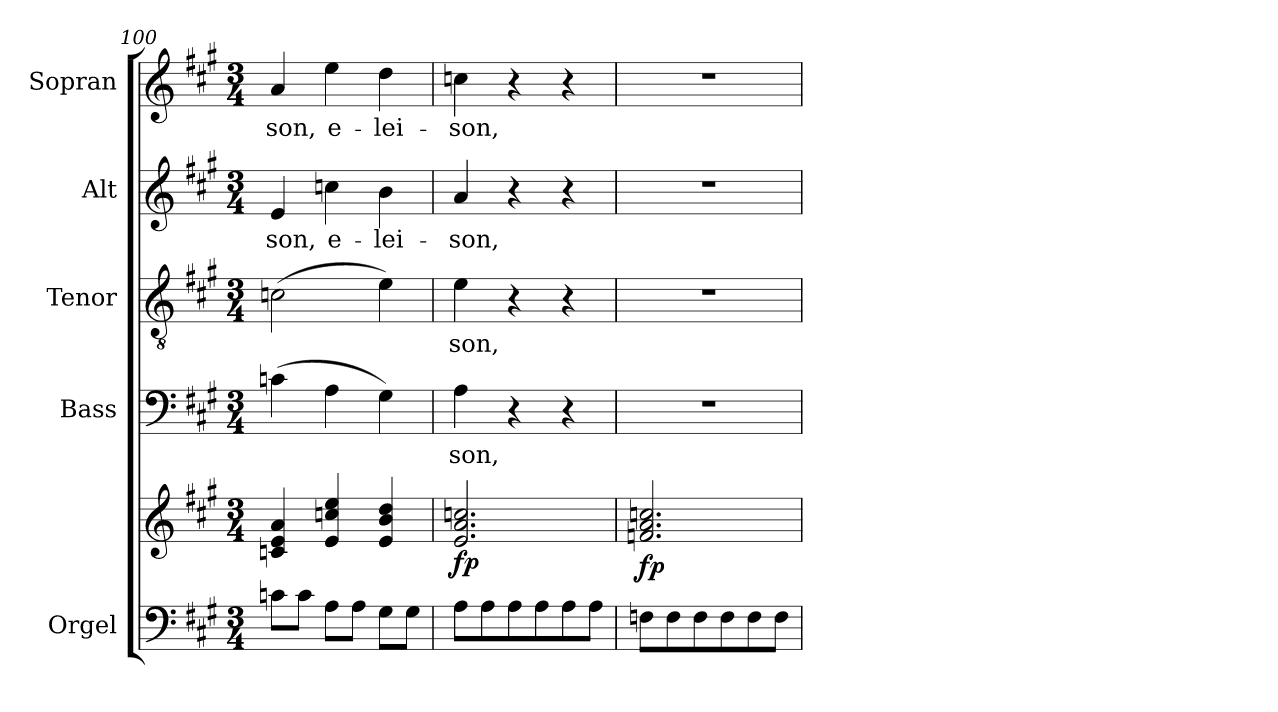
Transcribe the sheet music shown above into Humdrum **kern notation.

**kern	**kern	**dynam	**kern	**text	**kern	**text	**kern	**text	**kern	**text
*part5	*part5	*part5	*part4	*part4	*part3	*part3	*part2	*part2	*part1	*part1
*staff6	*staff5	*staff5/6	*staff4	*staff4	*staff3	*staff3	*staff2	*staff2	*staff1	*staff1
*I"Orgel	*	*	*I"Bass	*	*I"Tenor	*	*I"Alt	*	*I"Sopran	*
*I'Org.	*	*	*I'B.	*	*I'T.	*	*I'A.	*	*I'S.	*
*clefF4	*clefG2	*	*clefF4	*	*clefGv2	*	*clefG2	*	*clefG2	*
*k[f#c#g#]	*k[f#c#g#]	*	*k[f#c#g#]	*	*k[f#c#g#]	*	*k[f#c#g#]	*	*k[f#c#g#]	*
*A:	*A:	*	*A:	*	*A:	*	*A:	*	*A:	*
*M3/4	*M3/4	*	*M3/4	*	*M3/4	*	*M3/4	*	*M3/4	*
=100	=100	=100	=100	=100	=100	=100	=100	=100	=100	=100
!	!	!	!	!	!	!	!	!LO:LY:b	!	!LO:LY:b
8cn\L	4cn/ 4e/ 4a/	.	(>4cn\	.	(>2cn\	.	4e/	-son,	4a/	-son,
8c\J	.	.	.	.	.	.	.	.	.	.
!	!	!	!	!	!	!	!	!LO:LY:b	!	!LO:LY:b
8A\L	4e/ 4ccn/ 4ee/	.	4A\	.	.	.	4ccn\	e-	4ee\	e-
8A\J	.	.	.	.	.	.	.	.	.	.
!	!	!	!	!	!	!	!	!LO:LY:b	!	!LO:LY:b
8G#\L	4e/ 4b/ 4dd/	.	4G#\)	.	4e\)	.	4b\	-lei-	4dd\	-lei-
8G#\J	.	.	.	.	.	.	.	.	.	.
=101	=101	=101	=101	=101	=101	=101	=101	=101	=101	=101
!	!	!LO:DY:b	!	!LO:LY:b	!	!LO:LY:b	!	!LO:LY:b	!	!LO:LY:b
8A\L	2.e/ 2.a/ 2.ccn/	fp	4A\	-son,	4e\	-son,	4a/	-son,	4ccn\	-son,
8A\	.	.	.	.	.	.	.	.	.	.
8A\	.	.	4r	.	4r	.	4r	.	4r	.
8A\	.	.	.	.	.	.	.	.	.	.
8A\	.	.	4r	.	4r	.	4r	.	4r	.
8A\J	.	.	.	.	.	.	.	.	.	.
=102	=102	=102	=102	=102	=102	=102	=102	=102	=102	=102
!	!	!LO:DY:b	!	!	!	!	!	!	!	!
8Fn\L	2.fn/ 2.a/ 2.ccn/	fp	2.r	.	2.r	.	2.r	.	2.r	.
8F\	.	.	.	.	.	.	.	.	.	.
8F\	.	.	.	.	.	.	.	.	.	.
8F\	.	.	.	.	.	.	.	.	.	.
8F\	.	.	.	.	.	.	.	.	.	.
8F\J	.	.	.	.	.	.	.	.	.	.
=	=	=	=	=	=	=	=	=	=	=
*-	*-	*-	*-	*-	*-	*-	*-	*-	*-	*-
